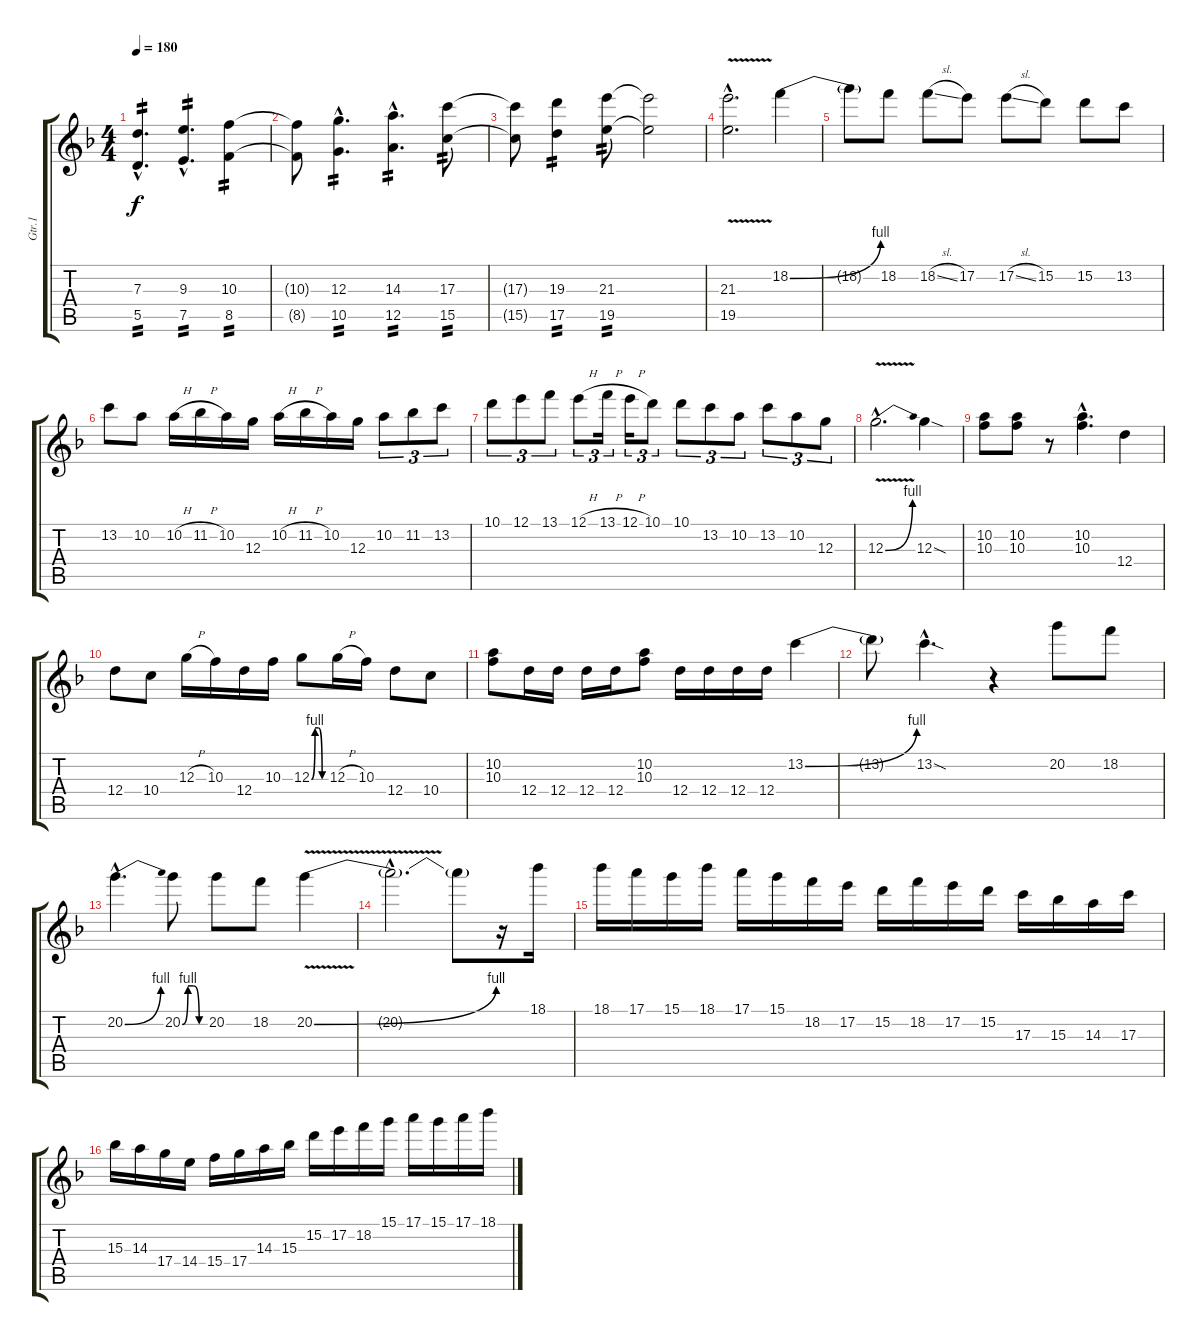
\track ("Gtr.1" "Gtr.1") {instrument electricguitarclean}
\staff {score tabs}
\tuning (E4 B3 G3 D3 A2 E2) {hide}
\ts (4 4)
\tempo 180
\clef g2
\ks f
(7.3{hac} 5.5{hac}).4{d tp 2 dy f} (9.3{hac} 7.5{hac}).4{d tp 2} (10.3 8.5).4{tp 2} |
(10.3{t} 8.5{t}).8 (12.3{hac} 10.5{hac}).4{d tp 2} (14.3{hac} 12.5{hac}).4{d tp 2} (17.3 15.5).8{tp 2} |
(17.3{t} 15.5{t}).8 (19.3 17.5).4{tp 2} (21.3 19.5).8{tp 2} (21.3{t} 19.5{t}).2 |
(21.3{v hac} 19.5{v hac}).2{d} 18.2{be (bend 0 0 60 4)}.4 |
18.2{t}.8 18.2.8 18.2{sl}.8 17.2.8 17.2{sl}.8 15.2.8 15.2.8 13.2.8 |
13.2.8 10.2.8 10.2{h}.16 11.2{h}.16 10.2.16 12.3.16 10.2{h}.16 11.2{h}.16 10.2.16 12.3.16 10.2.8{tu (3 2)} 11.2.8{tu (3 2)} 13.2.8{tu (3 2)} |
10.1.8{tu (3 2)} 12.1.8{tu (3 2)} 13.1.8{tu (3 2)} 12.1{h}.8{tu (3 2)} 13.1{h}.16{tu (3 2)} 12.1{h}.16{tu (3 2)} 10.1.8{tu (3 2)} 10.1.8{tu (3 2)} 13.2.8{tu (3 2)} 10.2.8{tu (3 2)} 13.2.8{tu (3 2)} 10.2.8{tu (3 2)} 12.3.8{tu (3 2)} |
12.3{be (bend 0 0 60 4) v hac}.2{d} 12.3{sod}.4 |
(10.2 10.3).8 (10.2 10.3).8 r.8 (10.2{hac} 10.3{hac}).4{d} 12.4.4 |
12.4.8 10.4.8 12.3{h}.16 10.3.16 12.4.16 10.3.16 12.3{be (custom 0 0 15 4 30 4 45 0 60 0)}.8 12.3{h}.16 10.3.16 12.4.8 10.4.8 |
(10.2 10.3).8 12.4.16 12.4.16 12.4.16 12.4.16 (10.2 10.3).8 12.4.16 12.4.16 12.4.16 12.4.16 13.2{be (bend 0 0 60 4)}.4 |
13.2{t}.8 13.2{sod hac}.4{d} r.4 20.2.8 18.2.8 |
20.2{be (bend 0 0 60 4) hac}.4{d} 20.2{be (custom 0 0 15 4 30 4 45 0 60 0)}.8 20.2.8 18.2.8 20.2{be (bend 0 0 60 4) v}.4 |
20.2{hac t}.2{d} 20.2{t}.8 r.16 18.1.16 |
18.1.16 17.1.16 15.1.16 18.1.16 17.1.16 15.1.16 18.2.16 17.2.16 15.2.16 18.2.16 17.2.16 15.2.16 17.3.16 15.3.16 14.3.16 17.3.16 |
15.3.16 14.3.16 17.4.16 14.4.16 15.4.16 17.4.16 14.3.16 15.3.16 15.2.16 17.2.16 18.2.16 15.1.16 17.1.16 15.1.16 17.1.16 18.1.16
